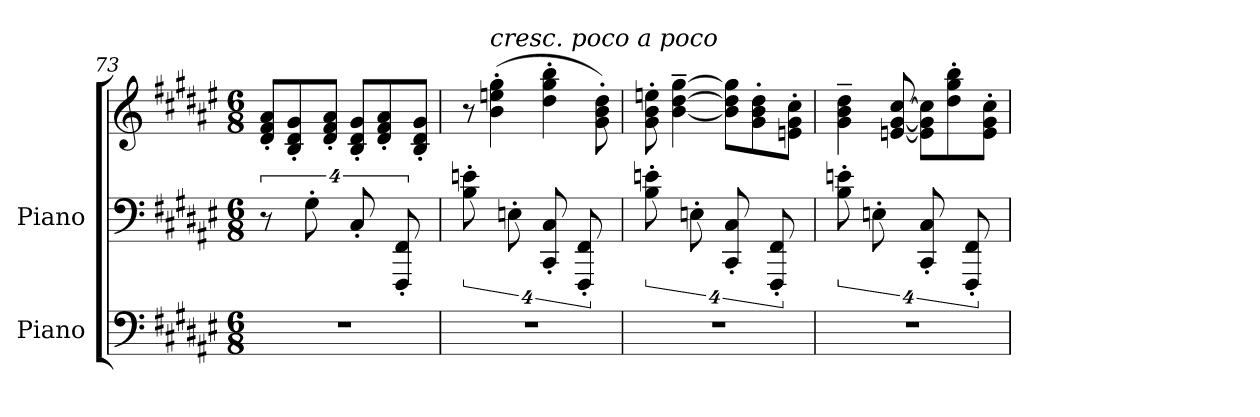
**kern	**kern	**kern
*part2	*part1	*part1
*staff3	*staff2	*staff1
*I"Piano	*I"Piano	*
*I'Pno	*I'Pno	*
*clefF4	*clefF4	*clefG2
*k[f#c#g#d#a#e#]	*k[f#c#g#d#a#e#]	*k[f#c#g#d#a#e#]
*M6/8	*M6/8	*M6/8
=73	=73	=73
2.r	16%3r	8d#/' 8f#/' 8a#/'L
.	.	8B/' 8d#/' 8g#/'
.	16%3G#'\	.
.	.	8d#/' 8f#/' 8a#/'J
.	16%3C#'/	8B/' 8d#/' 8g#/'L
.	.	8d#/' 8f#/' 8a#/'
.	16%3FFF#/' 16%3FF#/'	.
.	.	8B/' 8d#/' 8g#/'J
=74	=74	=74
2.r	16%3B\' 16%3en\'	8r
!	!	!LO:TX:a:i:t=cresc. poco a poco
.	.	(4b\' 4een\' 4gg#\'
.	16%3En'\	.
.	16%3CC#/' 16%3C#/'	4dd#\' 4gg#\' 4bb\'
.	16%3FFF#/' 16%3FF#/'	.
.	.	8g#\' 8b\' 8dd#\')
!!LO:LB:g=z
=75	=75	=75
2.r	16%3B\' 16%3en\'	8g#\' 8b\' 8een\'
.	.	[4b\~ [4dd#\~ [4gg#\~
.	16%3En'\	.
.	16%3CC#/' 16%3C#/'	8b\] 8dd#\] 8gg#\]L
.	.	8g#\' 8b\' 8dd#\'
.	16%3FFF#/' 16%3FF#/'	.
.	.	8en\' 8g#\' 8cc#\'J
=76	=76	=76
2.r	16%3B\' 16%3en\'	4g#\~ 4b\~ 4dd#\~
.	16%3En'\	.
.	.	[8en/ [8g#/ [8cc#/
.	16%3CC#/' 16%3C#/'	8e\] 8g#\] 8cc#\]L
.	.	8dd#\' 8gg#\' 8bb\'
.	16%3FFF#/' 16%3FF#/'	.
.	.	8e\' 8g#\' 8cc#\'J
=	=	=
*-	*-	*-
